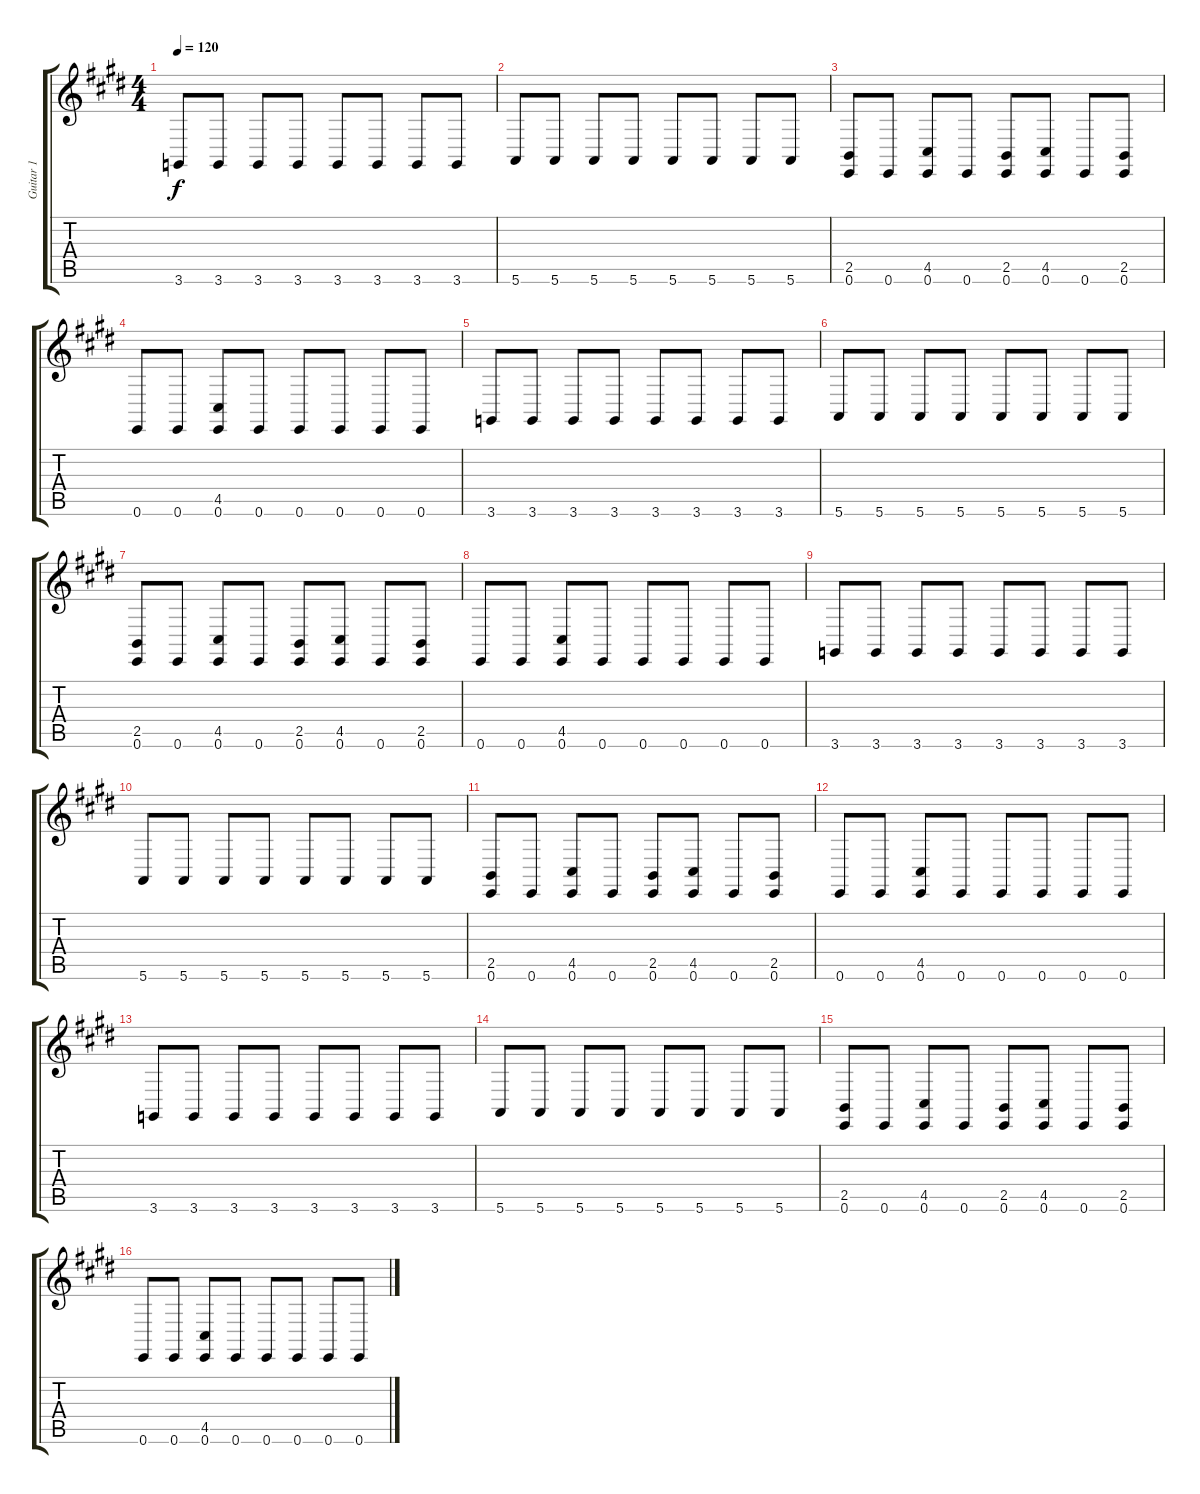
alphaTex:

\track ("Guitar 1" "Guitar 1") {instrument lead2sawtooth}
\staff {score tabs}
\tuning (E4 B3 G3 D3 A2 E2) {hide}
\ts (4 4)
\tempo 120
\clef g2
\ks e
3.6.8{dy f} 3.6.8 3.6.8 3.6.8 3.6.8 3.6.8 3.6.8 3.6.8 |
5.6.8 5.6.8 5.6.8 5.6.8 5.6.8 5.6.8 5.6.8 5.6.8 |
(2.5 0.6).8 0.6.8 (4.5 0.6).8 0.6.8 (2.5 0.6).8 (4.5 0.6).8 0.6.8 (2.5 0.6).8 |
0.6.8 0.6.8 (4.5 0.6).8 0.6.8 0.6.8 0.6.8 0.6.8 0.6.8 |
3.6.8 3.6.8 3.6.8 3.6.8 3.6.8 3.6.8 3.6.8 3.6.8 |
5.6.8 5.6.8 5.6.8 5.6.8 5.6.8 5.6.8 5.6.8 5.6.8 |
(2.5 0.6).8 0.6.8 (4.5 0.6).8 0.6.8 (2.5 0.6).8 (4.5 0.6).8 0.6.8 (2.5 0.6).8 |
0.6.8 0.6.8 (4.5 0.6).8 0.6.8 0.6.8 0.6.8 0.6.8 0.6.8 |
3.6.8 3.6.8 3.6.8 3.6.8 3.6.8 3.6.8 3.6.8 3.6.8 |
5.6.8 5.6.8 5.6.8 5.6.8 5.6.8 5.6.8 5.6.8 5.6.8 |
(2.5 0.6).8 0.6.8 (4.5 0.6).8 0.6.8 (2.5 0.6).8 (4.5 0.6).8 0.6.8 (2.5 0.6).8 |
0.6.8 0.6.8 (4.5 0.6).8 0.6.8 0.6.8 0.6.8 0.6.8 0.6.8 |
3.6.8 3.6.8 3.6.8 3.6.8 3.6.8 3.6.8 3.6.8 3.6.8 |
5.6.8 5.6.8 5.6.8 5.6.8 5.6.8 5.6.8 5.6.8 5.6.8 |
(2.5 0.6).8 0.6.8 (4.5 0.6).8 0.6.8 (2.5 0.6).8 (4.5 0.6).8 0.6.8 (2.5 0.6).8 |
0.6.8 0.6.8 (4.5 0.6).8 0.6.8 0.6.8 0.6.8 0.6.8 0.6.8
